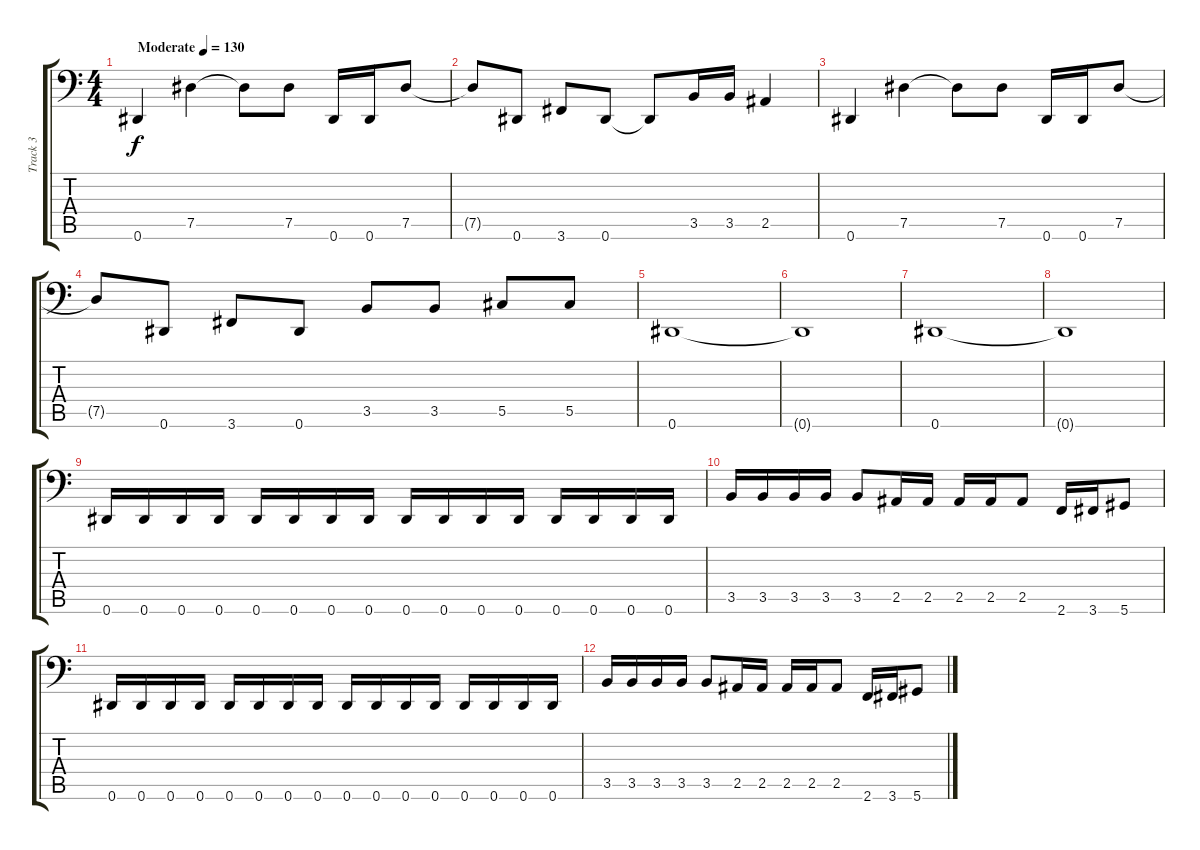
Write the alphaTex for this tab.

\track ("Track 3" "Track 3") {instrument electricbasspick}
\staff {score tabs}
\tuning (Eb3 Bb2 Gb2 Db2 Ab1 Eb1) {hide}
\ts (4 4)
\tempo (130 "Moderate")
\clef f4
\ks c
0.6.4{dy f instrument electricbasspick} 7.5.4 7.5{t}.8 7.5.8 0.6.16 0.6.16 7.5.8 |
7.5{t}.8 0.6.8 3.6.8 0.6.8 0.6{t}.8 3.5.16 3.5.16 2.5.4 |
0.6.4 7.5.4 7.5{t}.8 7.5.8 0.6.16 0.6.16 7.5.8 |
7.5{t}.8 0.6.8 3.6.8 0.6.8 3.5.8 3.5.8 5.5.8 5.5.8 |
0.6.1 |
0.6{t}.1 |
0.6.1 |
0.6{t}.1 |
0.6.16 0.6.16 0.6.16 0.6.16 0.6.16 0.6.16 0.6.16 0.6.16 0.6.16 0.6.16 0.6.16 0.6.16 0.6.16 0.6.16 0.6.16 0.6.16 |
3.5.16 3.5.16 3.5.16 3.5.16 3.5.8 2.5.16 2.5.16 2.5.16 2.5.16 2.5.8 2.6.16 3.6.16 5.6.8 |
0.6.16 0.6.16 0.6.16 0.6.16 0.6.16 0.6.16 0.6.16 0.6.16 0.6.16 0.6.16 0.6.16 0.6.16 0.6.16 0.6.16 0.6.16 0.6.16 |
3.5.16 3.5.16 3.5.16 3.5.16 3.5.8 2.5.16 2.5.16 2.5.16 2.5.16 2.5.8 2.6.16 3.6.16 5.6.8
